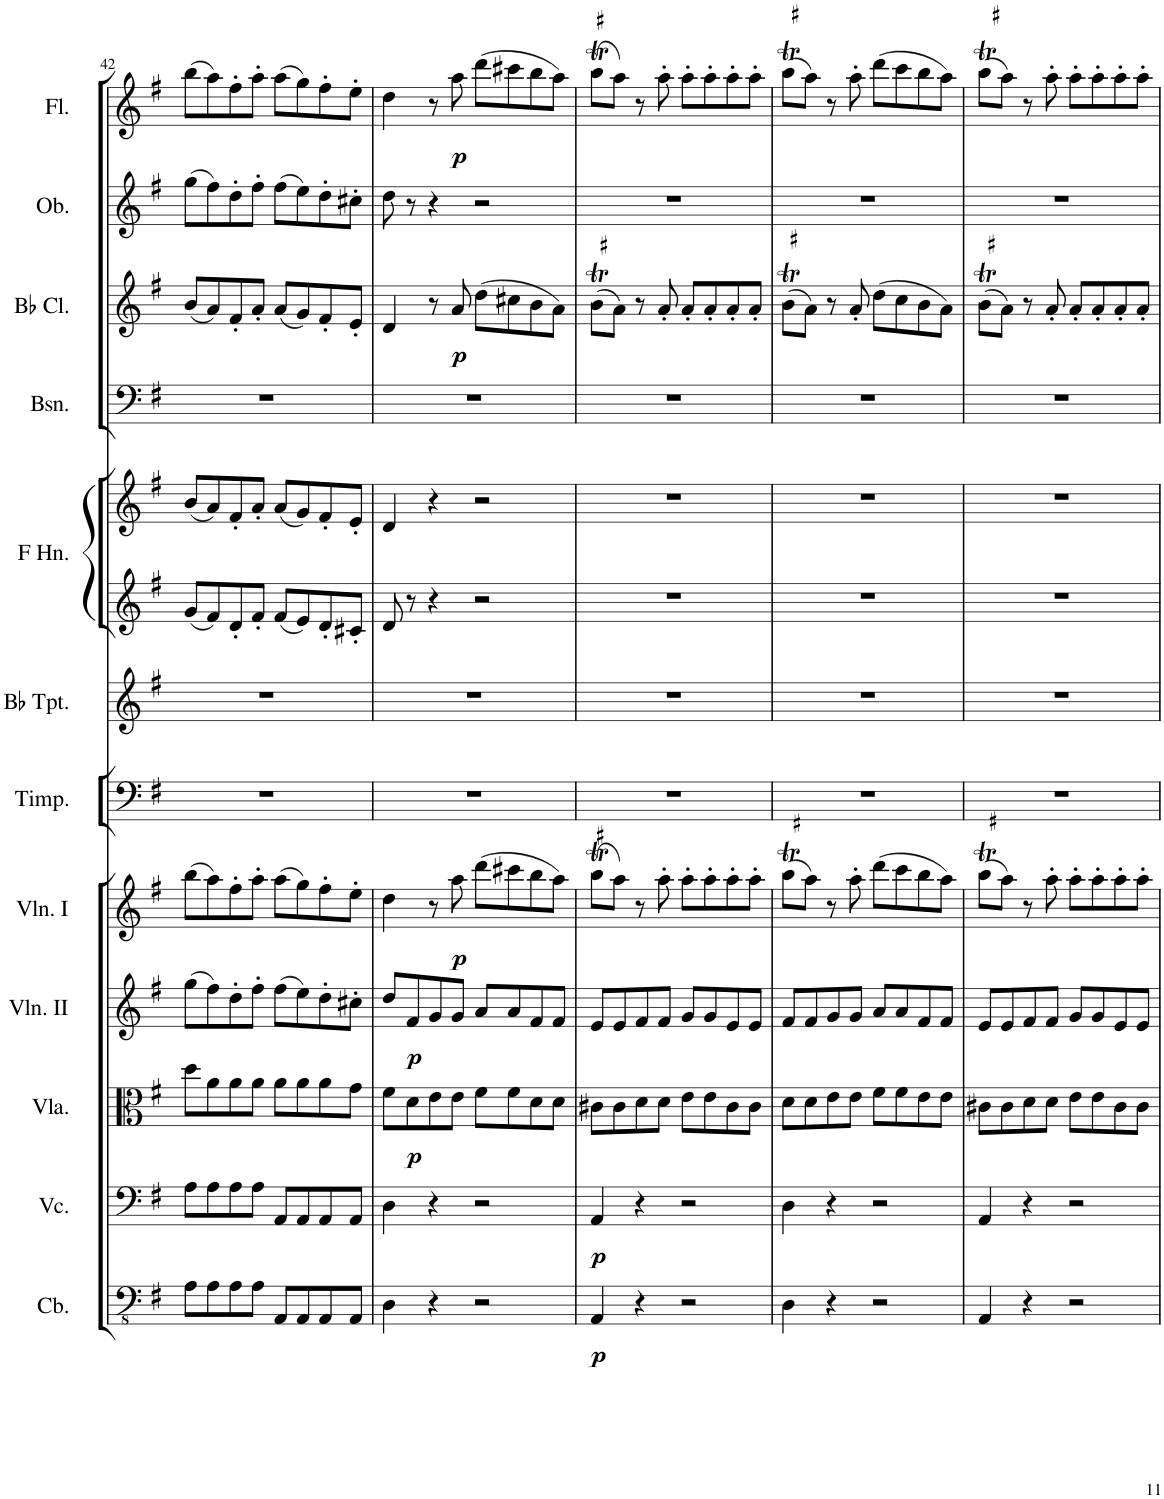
**kern	**dynam	**kern	**dynam	**kern	**dynam	**kern	**dynam	**kern	**dynam	**kern	**kern	**kern	**kern	**kern	**kern	**dynam	**kern	**kern	**dynam
*part12	*part12	*part11	*part11	*part10	*part10	*part9	*part9	*part8	*part8	*part7	*part6	*part5	*part5	*part4	*part3	*part3	*part2	*part1	*part1
*staff13	*staff13	*staff12	*staff12	*staff11	*staff11	*staff10	*staff10	*staff9	*staff9	*staff8	*staff7	*staff6	*staff5	*staff4	*staff3	*staff3	*staff2	*staff1	*staff1
*I"Contrabasses	*	*I"Violoncellos	*	*I"Violas	*	*I"Violins II	*	*I"Violins I	*	*I"Timpani	*I"Trumpets in Bb	*I"Horns in F	*	*I"Bassoons	*I"Clarinets in Bb	*	*I"Oboes	*I"Flutes	*
*I'Cb.	*	*I'Vc.	*	*I'Vla.	*	*I'Vln. II	*	*I'Vln. I	*	*I'Timp.	*	*	*	*I'Bsn.	*	*	*I'Ob.	*I'Fl.	*
!!LO:PB:g=z
*clefFv4	*	*clefF4	*	*clefC3	*	*clefG2	*	*clefG2	*	*clefF4	*clefG2	*clefG2	*clefG2	*clefF4	*clefG2	*	*clefG2	*clefG2	*
*	*	*	*	*	*	*	*	*	*	*	*ITrd1c2	*ITrd4c7	*ITrd4c7	*	*ITrd1c2	*	*	*	*
*k[f#]	*	*k[f#]	*	*k[f#]	*	*k[f#]	*	*k[f#]	*	*k[f#]	*k[f#]	*k[f#]	*k[f#]	*k[f#]	*k[f#]	*	*k[f#]	*k[f#]	*
*M4/4	*	*M4/4	*	*M4/4	*	*M4/4	*	*M4/4	*	*M4/4	*M4/4	*M4/4	*M4/4	*M4/4	*M4/4	*	*M4/4	*M4/4	*
=42	=42	=42	=42	=42	=42	=42	=42	=42	=42	=42	=42	=42	=42	=42	=42	=42	=42	=42	=42
8AA\L	.	8A\L	.	8dd\L	.	(8gg\L	.	(8bb\L	.	1r	1r	8g/L	(8b/L	1r	(8b/L	.	(8gg\L	(8bb\L	.
8AA\	.	8A\	.	8a\	.	8ff#\)	.	8aa\)	.	.	.	8f#/	8a/)	.	8a/)	.	8ff#\)	8aa\)	.
8AA\	.	8A\	.	8a\	.	8dd'\	.	8ff#'\	.	.	.	8d'/	8f#'/	.	8f#'/	.	8dd'\	8ff#'\	.
8AA\J	.	8A\J	.	8a\J	.	8ff#'\J	.	8aa'\J	.	.	.	8f#'/J	8a'/J	.	8a'/J	.	8ff#'\J	8aa'\J	.
8AAA/L	.	8AA/L	.	8a\L	.	(8ff#\L	.	(8aa\L	.	.	.	8f#/L	(8a/L	.	(8a/L	.	(8ff#\L	(8aa\L	.
8AAA/	.	8AA/	.	8a\	.	8ee\)	.	8gg\)	.	.	.	8e/	8g/)	.	8g/)	.	8ee\)	8gg\)	.
8AAA/	.	8AA/	.	8a\	.	8dd'\	.	8ff#'\	.	.	.	8d'/	8f#'/	.	8f#'/	.	8dd'\	8ff#'\	.
8AAA/J	.	8AA/J	.	8g\J	.	8cc#X'\J	.	8ee'\J	.	.	.	8c#X'/J	8e'/J	.	8e'/J	.	8cc#X'\J	8ee'\J	.
=43	=43	=43	=43	=43	=43	=43	=43	=43	=43	=43	=43	=43	=43	=43	=43	=43	=43	=43	=43
4DD\	.	4D\	.	8f#\L	.	8dd/L	.	4dd\	.	1r	1r	8d/	4d/	1r	4d/	.	8dd\	4dd\	.
!	!	!	!	!	!LO:DY:b	!	!LO:DY:b	!	!	!	!	!	!	!	!	!	!	!	!
.	.	.	.	8d\	p	8f#/	p	.	.	.	.	8r	.	.	.	.	8r	.	.
4r	.	4r	.	8e\	.	8g/	.	8r	.	.	.	4r	4r	.	8r	.	4r	8r	.
!	!	!	!	!	!	!	!	!	!LO:DY:b	!	!	!	!	!	!	!LO:DY:b	!	!	!LO:DY:b
.	.	.	.	8e\J	.	8g/J	.	8aa\	p	.	.	.	.	.	8a/	p	.	8aa\	p
2r	.	2r	.	8f#\L	.	8a/L	.	(8ddd\L	.	.	.	2r	2r	.	(8dd\L	.	2r	(8ddd\L	.
.	.	.	.	8f#\	.	8a/	.	8ccc#X\	.	.	.	.	.	.	8cc#X\	.	.	8ccc#X\	.
.	.	.	.	8d\	.	8f#/	.	8bb\	.	.	.	.	.	.	8b\	.	.	8bb\	.
.	.	.	.	8d\J	.	8f#/J	.	8aa\J)	.	.	.	.	.	.	8a\J)	.	.	8aa\J)	.
=44	=44	=44	=44	=44	=44	=44	=44	=44	=44	=44	=44	=44	=44	=44	=44	=44	=44	=44	=44
!	!LO:DY:b	!	!LO:DY:b	!	!	!	!	!	!	!	!	!	!	!	!	!	!	!	!
4AAA/	p	4AA/	p	8c#X\L	.	8e/L	.	(8bb\T 8ccc#X\TL	.	1r	1r	1r	1r	1r	(8b\T 8cc#X\TL	.	1r	(8bb\T 8ccc#X\TL	.
.	.	.	.	8c#\	.	8e/	.	8aa\J)	.	.	.	.	.	.	8a\J)	.	.	8aa\J)	.
4r	.	4r	.	8d\	.	8f#/	.	8r	.	.	.	.	.	.	8r	.	.	8r	.
.	.	.	.	8d\J	.	8f#/J	.	8aa'\	.	.	.	.	.	.	8a'/	.	.	8aa'\	.
2r	.	2r	.	8e\L	.	8g/L	.	8aa'\L	.	.	.	.	.	.	8a'/L	.	.	8aa'\L	.
.	.	.	.	8e\	.	8g/	.	8aa'\	.	.	.	.	.	.	8a'/	.	.	8aa'\	.
.	.	.	.	8c#\	.	8e/	.	8aa'\	.	.	.	.	.	.	8a'/	.	.	8aa'\	.
.	.	.	.	8c#\J	.	8e/J	.	8aa'\J	.	.	.	.	.	.	8a'/J	.	.	8aa'\J	.
=45	=45	=45	=45	=45	=45	=45	=45	=45	=45	=45	=45	=45	=45	=45	=45	=45	=45	=45	=45
4DD\	.	4D\	.	8d\L	.	8f#/L	.	(8bb\T 8ccc#X\TL	.	1r	1r	1r	1r	1r	(8b\T 8cc#X\TL	.	1r	(8bb\T 8ccc#X\TL	.
.	.	.	.	8d\	.	8f#/	.	8aa\J)	.	.	.	.	.	.	8a\J)	.	.	8aa\J)	.
4r	.	4r	.	8e\	.	8g/	.	8r	.	.	.	.	.	.	8r	.	.	8r	.
.	.	.	.	8e\J	.	8g/J	.	8aa'\	.	.	.	.	.	.	8a'/	.	.	8aa'\	.
2r	.	2r	.	8f#\L	.	8a/L	.	(8ddd\L	.	.	.	.	.	.	(8dd\L	.	.	(8ddd\L	.
.	.	.	.	8f#\	.	8a/	.	8ccc#\	.	.	.	.	.	.	8cc#\	.	.	8ccc#\	.
.	.	.	.	8e\	.	8f#/	.	8bb\	.	.	.	.	.	.	8b\	.	.	8bb\	.
.	.	.	.	8e\J	.	8f#/J	.	8aa\J)	.	.	.	.	.	.	8a\J)	.	.	8aa\J)	.
=46	=46	=46	=46	=46	=46	=46	=46	=46	=46	=46	=46	=46	=46	=46	=46	=46	=46	=46	=46
4AAA/	.	4AA/	.	8c#X\L	.	8e/L	.	(8bb\T 8ccc#X\TL	.	1r	1r	1r	1r	1r	(8b\T 8cc#X\TL	.	1r	(8bb\T 8ccc#X\TL	.
.	.	.	.	8c#\	.	8e/	.	8aa\J)	.	.	.	.	.	.	8a\J)	.	.	8aa\J)	.
4r	.	4r	.	8d\	.	8f#/	.	8r	.	.	.	.	.	.	8r	.	.	8r	.
.	.	.	.	8d\J	.	8f#/J	.	8aa'\	.	.	.	.	.	.	8a'/	.	.	8aa'\	.
2r	.	2r	.	8e\L	.	8g/L	.	8aa'\L	.	.	.	.	.	.	8a'/L	.	.	8aa'\L	.
.	.	.	.	8e\	.	8g/	.	8aa'\	.	.	.	.	.	.	8a'/	.	.	8aa'\	.
.	.	.	.	8c#\	.	8e/	.	8aa'\	.	.	.	.	.	.	8a'/	.	.	8aa'\	.
.	.	.	.	8c#\J	.	8e/J	.	8aa'\J	.	.	.	.	.	.	8a'/J	.	.	8aa'\J	.
=	=	=	=	=	=	=	=	=	=	=	=	=	=	=	=	=	=	=	=
*-	*-	*-	*-	*-	*-	*-	*-	*-	*-	*-	*-	*-	*-	*-	*-	*-	*-	*-	*-
